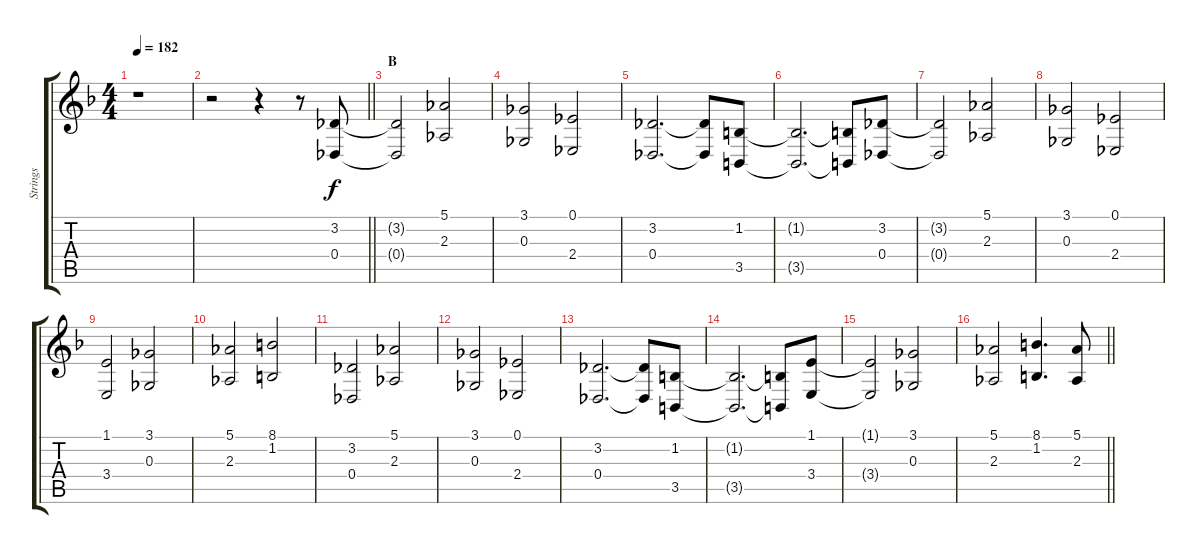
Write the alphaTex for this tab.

\track ("Strings" "Strings") {instrument stringensemble1}
\staff {score tabs}
\tuning (Eb4 Bb3 Gb3 Db3 Ab2 Eb2) {hide}
\ts (4 4)
\tempo 182
\clef g2
\ks f
r.1{dy f} |
\barLineRight lightlight
r.2 r.4 r.8 (3.2 0.4).8 |
\section ("" "B")
(3.2{t} 0.4{t}).2 (5.1 2.3).2 |
(3.1 0.3).2 (0.1 2.4).2 |
(3.2 0.4).2{d} (3.2{t} 0.4{t}).8 (1.2 3.5).8 |
(1.2{t} 3.5{t}).2{d} (1.2{t} 3.5{t}).8 (3.2 0.4).8 |
(3.2{t} 0.4{t}).2 (5.1 2.3).2 |
(3.1 0.3).2 (0.1 2.4).2 |
(1.1 3.4).2 (3.1 0.3).2 |
(5.1 2.3).2 (8.1 1.2).2 |
(3.2 0.4).2 (5.1 2.3).2 |
(3.1 0.3).2 (0.1 2.4).2 |
(3.2 0.4).2{d} (3.2{t} 0.4{t}).8 (1.2 3.5).8 |
(1.2{t} 3.5{t}).2{d} (1.2{t} 3.5{t}).8 (1.1 3.4).8 |
(1.1{t} 3.4{t}).2 (3.1 0.3).2 |
\barLineRight lightlight
(5.1 2.3).2 (8.1 1.2).4{d} (5.1 2.3).8
